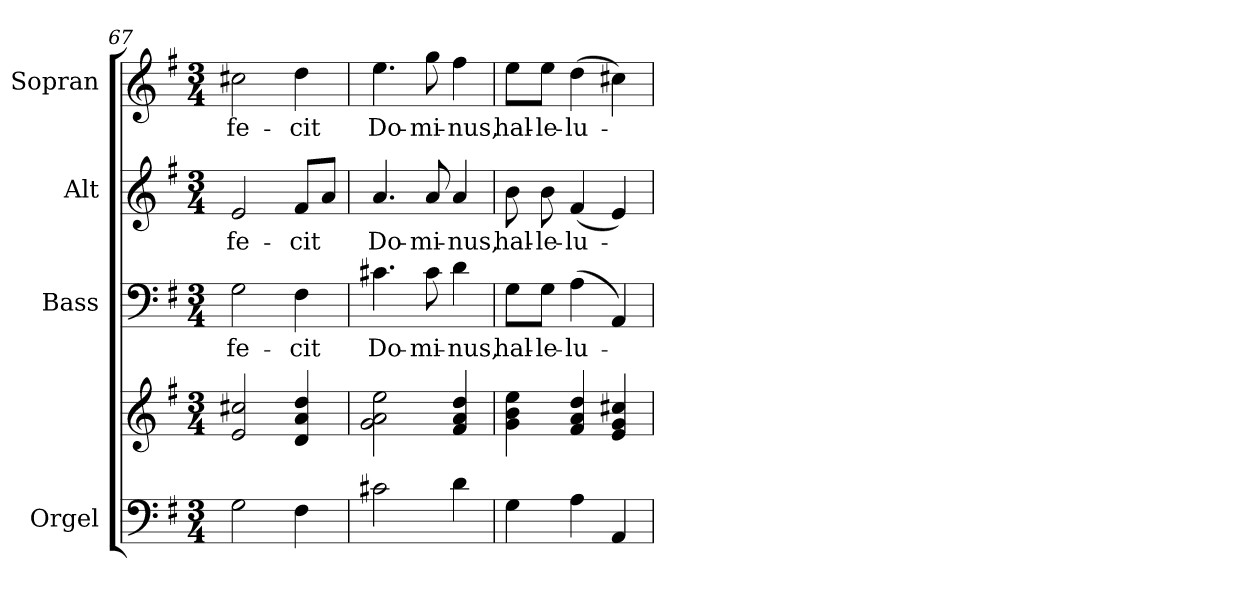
**kern	**kern	**kern	**text	**kern	**text	**kern	**text
*part4	*part4	*part3	*part3	*part2	*part2	*part1	*part1
*staff5	*staff4	*staff3	*staff3	*staff2	*staff2	*staff1	*staff1
*I"Orgel	*	*I"Bass	*	*I"Alt	*	*I"Sopran	*
*I'Org.	*	*I'B.	*	*I'A.	*	*I'S.	*
*clefF4	*clefG2	*clefF4	*	*clefG2	*	*clefG2	*
*k[f#]	*k[f#]	*k[f#]	*	*k[f#]	*	*k[f#]	*
*G:	*G:	*G:	*	*G:	*	*G:	*
*M3/4	*M3/4	*M3/4	*	*M3/4	*	*M3/4	*
=67	=67	=67	=67	=67	=67	=67	=67
!	!	!	!LO:LY:b	!	!LO:LY:b	!	!LO:LY:b
2G\	2e/ 2cc#X/	2G\	fe-	2e/	fe-	2cc#X\	fe-
!	!	!	!LO:LY:b	!	!LO:LY:b	!	!LO:LY:b
4F#\	4d/ 4a/ 4dd/	4F#\	-cit	8f#/L	-cit	4dd\	-cit
.	.	.	.	8a/J	.	.	.
!!LO:LB:g=z
=68	=68	=68	=68	=68	=68	=68	=68
!	!	!	!LO:LY:b	!	!LO:LY:b	!	!LO:LY:b
2c#X\	2g\ 2a\ 2ee\	4.c#X\	Do-	4.a/	Do-	4.ee\	Do-
!	!	!	!LO:LY:b	!	!LO:LY:b	!	!LO:LY:b
.	.	8c#\	-mi-	8a/	-mi-	8gg\	-mi-
!	!	!	!LO:LY:b	!	!LO:LY:b	!	!LO:LY:b
4d\	4f#/ 4a/ 4dd/	4d\	-nus,	4a/	-nus,	4ff#\	-nus,
=69	=69	=69	=69	=69	=69	=69	=69
!	!	!	!LO:LY:b	!	!LO:LY:b	!	!LO:LY:b
4G\	4g\ 4b\ 4ee\	8G\L	hal-	8b\	hal-	8ee\L	hal-
!	!	!	!LO:LY:b	!	!LO:LY:b	!	!LO:LY:b
.	.	8G\J	-le-	8b\	-le-	8ee\J	-le-
!	!	!	!LO:LY:b	!	!LO:LY:b	!	!LO:LY:b
4A\	4f#/ 4a/ 4dd/	(>4A\	-lu-	(<4f#/	-lu-	(>4dd\	-lu-
4AA/	4e/ 4g/ 4cc#X/	4AA/)	.	4e/)	.	4cc#X\)	.
=	=	=	=	=	=	=	=
*-	*-	*-	*-	*-	*-	*-	*-
